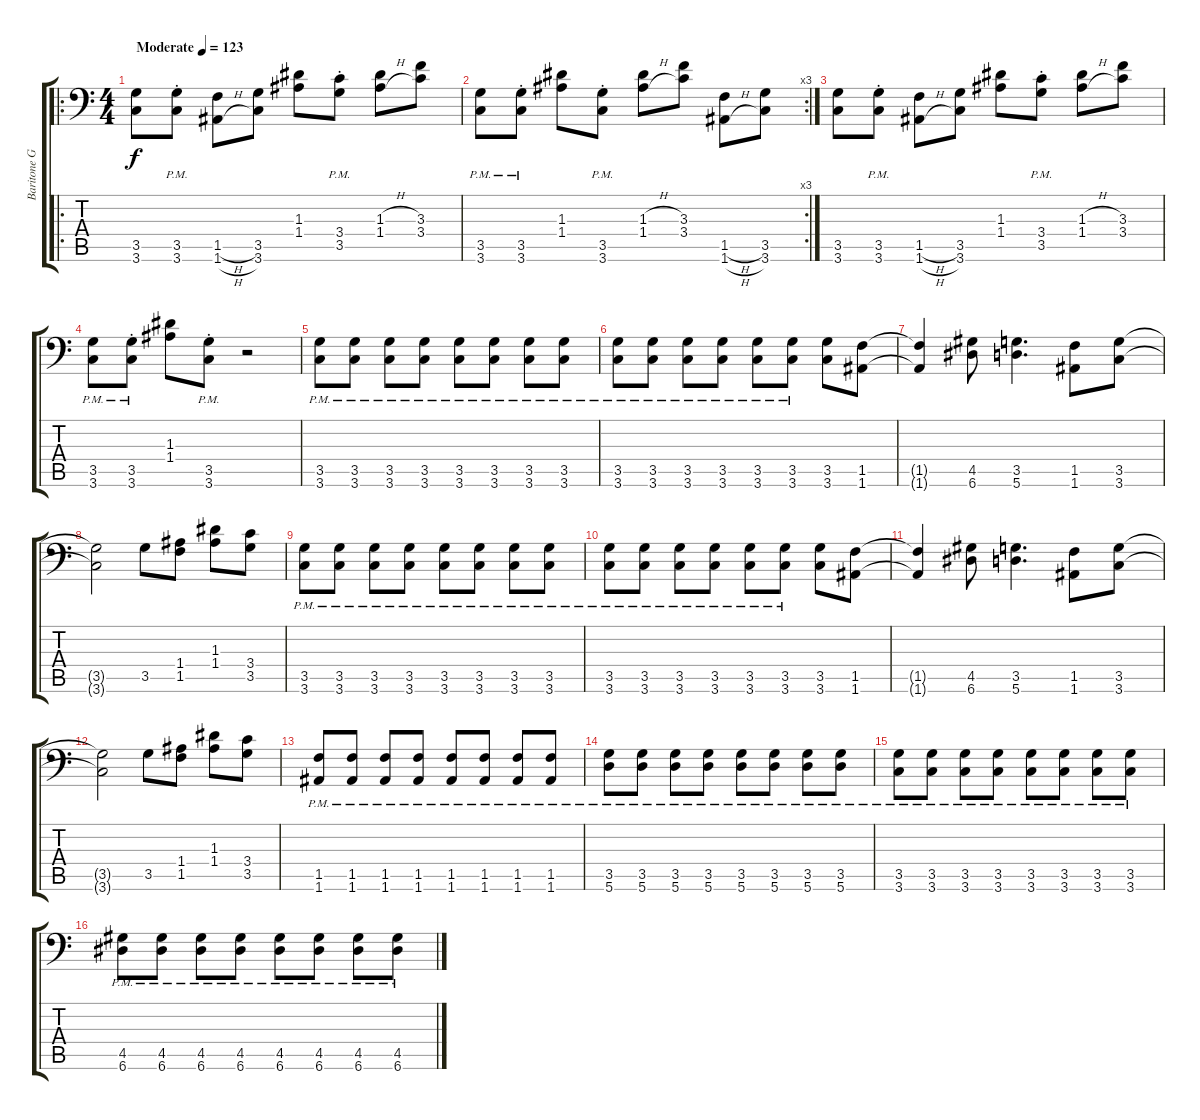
\track ("Baritone Guitar" "Baritone G") {instrument distortionguitar}
\staff {score tabs}
\tuning (B3 Gb3 D3 A2 E2 A1) {hide}
\ro
\ts (4 4)
\tempo (123 "Moderate")
\clef f4
\ks c
(3.5 3.6).8{dy f instrument distortionguitar} (3.5{pm st} 3.6{pm st}).8 (1.5{h} 1.6{h}).8 (3.5 3.6).8 (1.3 1.4).8 (3.4{pm st} 3.5{pm st}).8 (1.3{h} 1.4{h}).8 (3.3 3.4).8 |
\rc 3
(3.5{pm} 3.6{pm}).8 (3.5{pm st} 3.6{pm st}).8 (1.3 1.4).8 (3.5{pm st} 3.6{pm st}).8 (1.3{h} 1.4{h}).8 (3.3 3.4).8 (1.5{h} 1.6{h}).8 (3.5 3.6).8 |
(3.5 3.6).8 (3.5{pm st} 3.6{pm st}).8 (1.5{h} 1.6{h}).8 (3.5 3.6).8 (1.3 1.4).8 (3.4{pm st} 3.5{pm st}).8 (1.3{h} 1.4{h}).8 (3.3 3.4).8 |
(3.5{pm} 3.6{pm}).8 (3.5{pm st} 3.6{pm st}).8 (1.3 1.4).8 (3.5{pm st} 3.6{pm st}).8 r.2 |
(3.5{pm} 3.6{pm}).8 (3.5{pm} 3.6{pm}).8 (3.5{pm} 3.6{pm}).8 (3.5{pm} 3.6{pm}).8 (3.5{pm} 3.6{pm}).8 (3.5{pm} 3.6{pm}).8 (3.5{pm} 3.6{pm}).8 (3.5{pm} 3.6{pm}).8 |
(3.5{pm} 3.6{pm}).8 (3.5{pm} 3.6{pm}).8 (3.5{pm} 3.6{pm}).8 (3.5{pm} 3.6{pm}).8 (3.5{pm} 3.6{pm}).8 (3.5{pm} 3.6{pm}).8 (3.5 3.6).8 (1.5 1.6).8 |
(1.5{t} 1.6{t}).4 (4.5 6.6).8 (3.5 5.6).4{d} (1.5 1.6).8 (3.5 3.6).8 |
(3.5{t} 3.6{t}).2 3.5.8 (1.4 1.5).8 (1.3 1.4).8 (3.4 3.5).8 |
(3.5{pm} 3.6{pm}).8 (3.5{pm} 3.6{pm}).8 (3.5{pm} 3.6{pm}).8 (3.5{pm} 3.6{pm}).8 (3.5{pm} 3.6{pm}).8 (3.5{pm} 3.6{pm}).8 (3.5{pm} 3.6{pm}).8 (3.5{pm} 3.6{pm}).8 |
(3.5{pm} 3.6{pm}).8 (3.5{pm} 3.6{pm}).8 (3.5{pm} 3.6{pm}).8 (3.5{pm} 3.6{pm}).8 (3.5{pm} 3.6{pm}).8 (3.5{pm} 3.6{pm}).8 (3.5 3.6).8 (1.5 1.6).8 |
(1.5{t} 1.6{t}).4 (4.5 6.6).8 (3.5 5.6).4{d} (1.5 1.6).8 (3.5 3.6).8 |
(3.5{t} 3.6{t}).2 3.5.8 (1.4 1.5).8 (1.3 1.4).8 (3.4 3.5).8 |
(1.5{pm} 1.6{pm}).8 (1.5{pm} 1.6{pm}).8 (1.5{pm} 1.6{pm}).8 (1.5{pm} 1.6{pm}).8 (1.5{pm} 1.6{pm}).8 (1.5{pm} 1.6{pm}).8 (1.5{pm} 1.6{pm}).8 (1.5{pm} 1.6{pm}).8 |
(3.5{pm} 5.6{pm}).8 (3.5{pm} 5.6{pm}).8 (3.5{pm} 5.6{pm}).8 (3.5{pm} 5.6{pm}).8 (3.5{pm} 5.6{pm}).8 (3.5{pm} 5.6{pm}).8 (3.5{pm} 5.6{pm}).8 (3.5{pm} 5.6{pm}).8 |
(3.5{pm} 3.6{pm}).8 (3.5{pm} 3.6{pm}).8 (3.5{pm} 3.6{pm}).8 (3.5{pm} 3.6{pm}).8 (3.5{pm} 3.6{pm}).8 (3.5{pm} 3.6{pm}).8 (3.5{pm} 3.6{pm}).8 (3.5{pm} 3.6{pm}).8 |
(4.5{pm} 6.6{pm}).8 (4.5{pm} 6.6{pm}).8 (4.5{pm} 6.6{pm}).8 (4.5{pm} 6.6{pm}).8 (4.5{pm} 6.6{pm}).8 (4.5{pm} 6.6{pm}).8 (4.5{pm} 6.6{pm}).8 (4.5{pm} 6.6{pm}).8
